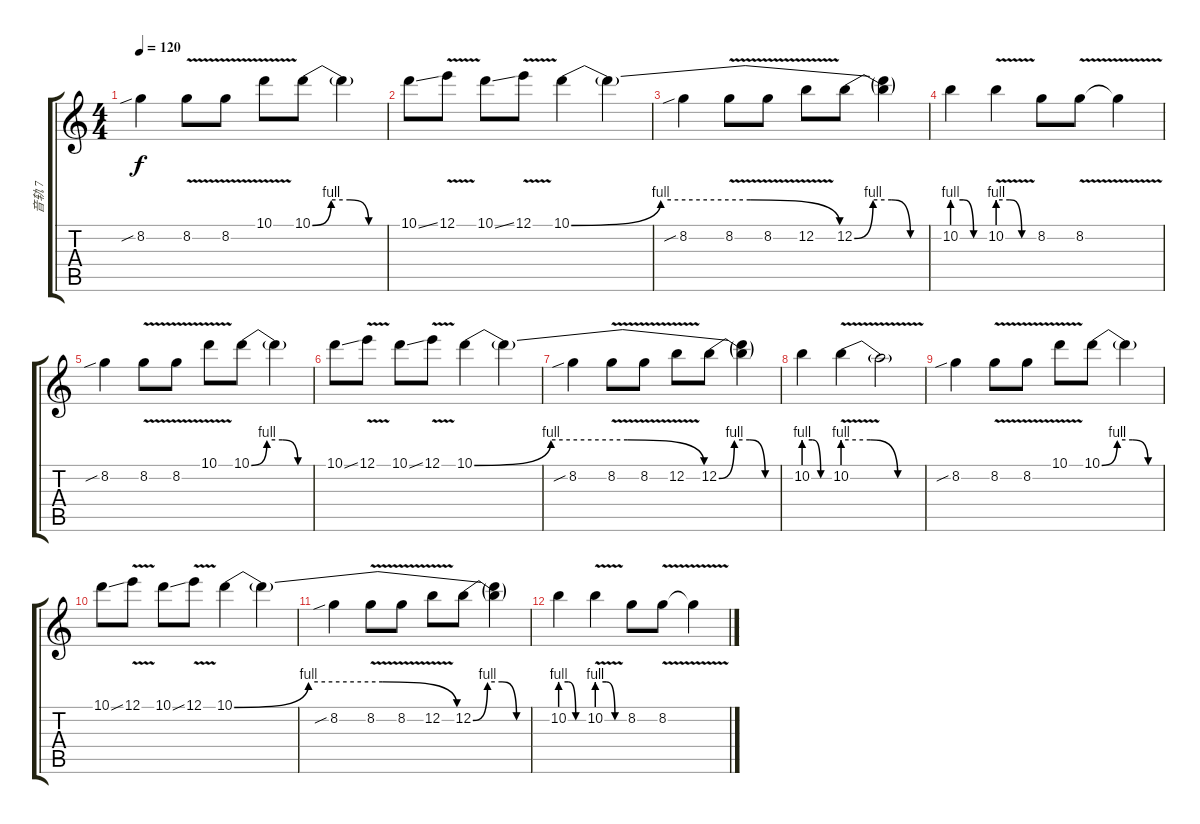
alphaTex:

\track ("音轨 7" "音轨 7") {instrument distortionguitar}
\staff {score tabs}
\tuning (E4 B3 G3 D3 A2 E2) {hide}
\ts (4 4)
\tempo 120
\clef g2
\ks c
8.2{sib}.4{dy f} 8.2{v}.8 8.2{v}.8 10.1{v}.8 10.1{be (custom 0 0 15 4 30 4 45 0 60 0)}.8 10.1{t}.4 |
10.1{ss}.8 12.1{v}.8 10.1{ss}.8 12.1{v}.8 10.1{be (custom 0 0 15 4 30 4 45 0 60 0)}.4 10.1{t}.4 |
8.2{sib}.4 8.2{v}.8 8.2{v}.8 12.2{v}.8 12.2{be (custom 0 0 15 4 30 4 45 0 60 0)}.8 (10.1{t} 12.2{t}).4 |
10.2{be (custom 0 4 20 4 40 0 60 0)}.4 10.2{be (custom 0 4 20 4 40 0 60 0) v}.4 8.2.8 8.2{v}.8 8.2{t}.4 |
8.2{sib}.4 8.2{v}.8 8.2{v}.8 10.1{v}.8 10.1{be (custom 0 0 15 4 30 4 45 0 60 0)}.8 10.1{t}.4 |
10.1{ss}.8{txt ""} 12.1{v}.8 10.1{ss}.8 12.1{v}.8 10.1{be (custom 0 0 15 4 30 4 45 0 60 0)}.4 10.1{t}.4 |
8.2{sib}.4 8.2{v}.8 8.2{v}.8 12.2{v}.8 12.2{be (custom 0 0 15 4 30 4 45 0 60 0)}.8 (10.1{t} 12.2{t}).4 |
10.2{be (custom 0 4 20 4 40 0 60 0)}.4 10.2{be (custom 0 4 20 4 40 0 60 0) v}.4 10.2{t}.2 |
8.2{sib}.4 8.2{v}.8 8.2{v}.8 10.1{v}.8 10.1{be (custom 0 0 15 4 30 4 45 0 60 0)}.8 10.1{t}.4 |
10.1{ss}.8 12.1{v}.8 10.1{ss}.8 12.1{v}.8 10.1{be (custom 0 0 15 4 30 4 45 0 60 0)}.4 10.1{t}.4 |
8.2{sib}.4{txt " "} 8.2{v}.8 8.2{v}.8 12.2{v}.8 12.2{be (custom 0 0 15 4 30 4 45 0 60 0)}.8 (10.1{t} 12.2{t}).4 |
10.2{be (custom 0 4 20 4 40 0 60 0)}.4 10.2{be (custom 0 4 20 4 40 0 60 0) v}.4 8.2.8 8.2{v}.8 8.2{t}.4
